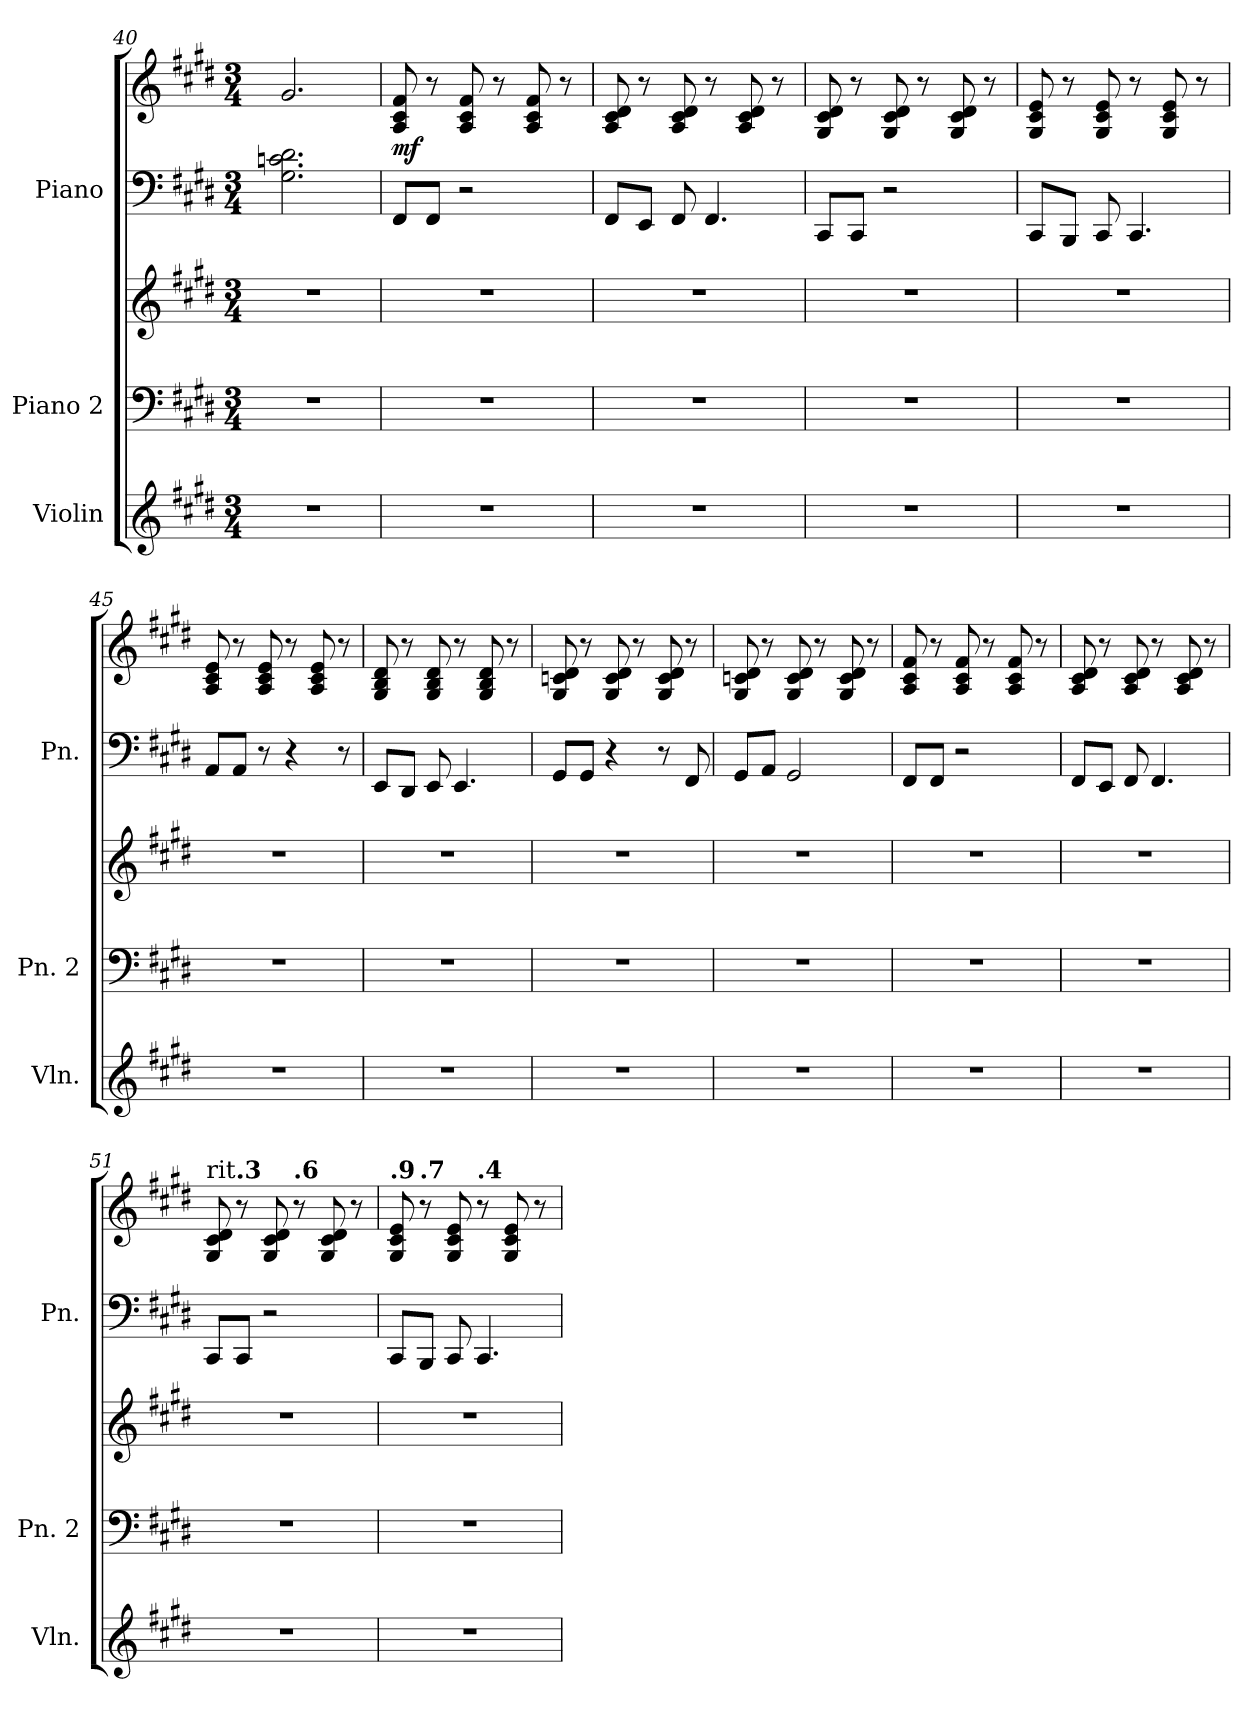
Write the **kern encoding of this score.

**kern	**kern	**kern	**kern	**kern	**dynam
*part3	*part2	*part2	*part1	*part1	*part1
*staff5	*staff4	*staff3	*staff2	*staff1	*staff1/2
*I"Violin	*I"Piano 2	*	*I"Piano	*	*
*I'Vln.	*I'Pn. 2	*	*I'Pn.	*	*
*clefG2	*clefF4	*clefG2	*clefF4	*clefG2	*
*k[f#c#g#d#]	*k[f#c#g#d#]	*k[f#c#g#d#]	*k[f#c#g#d#]	*k[f#c#g#d#]	*
*M3/4	*M3/4	*M3/4	*M3/4	*M3/4	*
=40	=40	=40	=40	=40	=40
2.r	2.r	2.r	2.G#\ 2.cn\ 2.d#\	2.g#/	.
=41	=41	=41	=41	=41	=41
!	!	!	!	!	!LO:DY:b
2.r	2.r	2.r	8FF#/L	8A/ 8c#/ 8f#/	mf
.	.	.	8FF#/J	8r	.
.	.	.	2r	8A/ 8c#/ 8f#/	.
.	.	.	.	8r	.
.	.	.	.	8A/ 8c#/ 8f#/	.
.	.	.	.	8r	.
=42	=42	=42	=42	=42	=42
2.r	2.r	2.r	8FF#/L	8A/ 8c#/ 8d#/	.
.	.	.	8EE/J	8r	.
.	.	.	8FF#/	8A/ 8c#/ 8d#/	.
.	.	.	4.FF#/	8r	.
.	.	.	.	8A/ 8c#/ 8d#/	.
.	.	.	.	8r	.
=43	=43	=43	=43	=43	=43
2.r	2.r	2.r	8CC#/L	8G#/ 8c#/ 8d#/	.
.	.	.	8CC#/J	8r	.
.	.	.	2r	8G#/ 8c#/ 8d#/	.
.	.	.	.	8r	.
.	.	.	.	8G#/ 8c#/ 8d#/	.
.	.	.	.	8r	.
=44	=44	=44	=44	=44	=44
2.r	2.r	2.r	8CC#/L	8G#/ 8c#/ 8e/	.
.	.	.	8BBB/J	8r	.
.	.	.	8CC#/	8G#/ 8c#/ 8e/	.
.	.	.	4.CC#/	8r	.
.	.	.	.	8G#/ 8c#/ 8e/	.
.	.	.	.	8r	.
!!LO:LB:g=z
=45	=45	=45	=45	=45	=45
2.r	2.r	2.r	8AA/L	8A/ 8c#/ 8e/	.
.	.	.	8AA/J	8r	.
.	.	.	8r	8A/ 8c#/ 8e/	.
.	.	.	4r	8r	.
.	.	.	.	8A/ 8c#/ 8e/	.
.	.	.	8r	8r	.
=46	=46	=46	=46	=46	=46
2.r	2.r	2.r	8EE/L	8G#/ 8B/ 8d#/	.
.	.	.	8DD#/J	8r	.
.	.	.	8EE/	8G#/ 8B/ 8d#/	.
.	.	.	4.EE/	8r	.
.	.	.	.	8G#/ 8B/ 8d#/	.
.	.	.	.	8r	.
=47	=47	=47	=47	=47	=47
2.r	2.r	2.r	8GG#/L	8G#/ 8cn/ 8d#/	.
.	.	.	8GG#/J	8r	.
.	.	.	4r	8G#/ 8c/ 8d#/	.
.	.	.	.	8r	.
.	.	.	8r	8G#/ 8c/ 8d#/	.
.	.	.	8FF#/	8r	.
=48	=48	=48	=48	=48	=48
2.r	2.r	2.r	8GG#/L	8G#/ 8cn/ 8d#/	.
.	.	.	8AA/J	8r	.
.	.	.	2GG#/	8G#/ 8c/ 8d#/	.
.	.	.	.	8r	.
.	.	.	.	8G#/ 8c/ 8d#/	.
.	.	.	.	8r	.
=49	=49	=49	=49	=49	=49
2.r	2.r	2.r	8FF#/L	8A/ 8c#/ 8f#/	.
.	.	.	8FF#/J	8r	.
.	.	.	2r	8A/ 8c#/ 8f#/	.
.	.	.	.	8r	.
.	.	.	.	8A/ 8c#/ 8f#/	.
.	.	.	.	8r	.
!!LO:LB:g=z
=50	=50	=50	=50	=50	=50
2.r	2.r	2.r	8FF#/L	8A/ 8c#/ 8d#/	.
.	.	.	8EE/J	8r	.
.	.	.	8FF#/	8A/ 8c#/ 8d#/	.
.	.	.	4.FF#/	8r	.
.	.	.	.	8A/ 8c#/ 8d#/	.
.	.	.	.	8r	.
=51	=51	=51	=51	=51	=51
*	*	*	*	*MM150	*
!	!	!	!	!LO:TX:a:t=rit.	!
2.r	2.r	2.r	8CC#/L	8G#/ 8c#/ 8d#/	.
*	*	*	*	*MM148	*
!	!	!	!	!LO:TX:a:B:t=.3	!
.	.	.	8CC#/J	8r	.
.	.	.	2r	8G#/ 8c#/ 8d#/	.
*	*	*	*	*MM145	*
!	!	!	!	!LO:TX:a:B:t=.6	!
.	.	.	.	8r	.
.	.	.	.	8G#/ 8c#/ 8d#/	.
.	.	.	.	8r	.
=52	=52	=52	=52	=52	=52
*	*	*	*	*MM141	*
!	!	!	!	!LO:TX:a:B:t=.9	!
2.r	2.r	2.r	8CC#/L	8G#/ 8c#/ 8e/	.
*	*	*	*	*MM140	*
!	!	!	!	!LO:TX:a:B:t=.7	!
.	.	.	8BBB/J	8r	.
.	.	.	8CC#/	8G#/ 8c#/ 8e/	.
*	*	*	*	*MM138	*
!	!	!	!	!LO:TX:a:B:t=.4	!
.	.	.	4.CC#/	8r	.
.	.	.	.	8G#/ 8c#/ 8e/	.
.	.	.	.	8r	.
=	=	=	=	=	=
*-	*-	*-	*-	*-	*-
